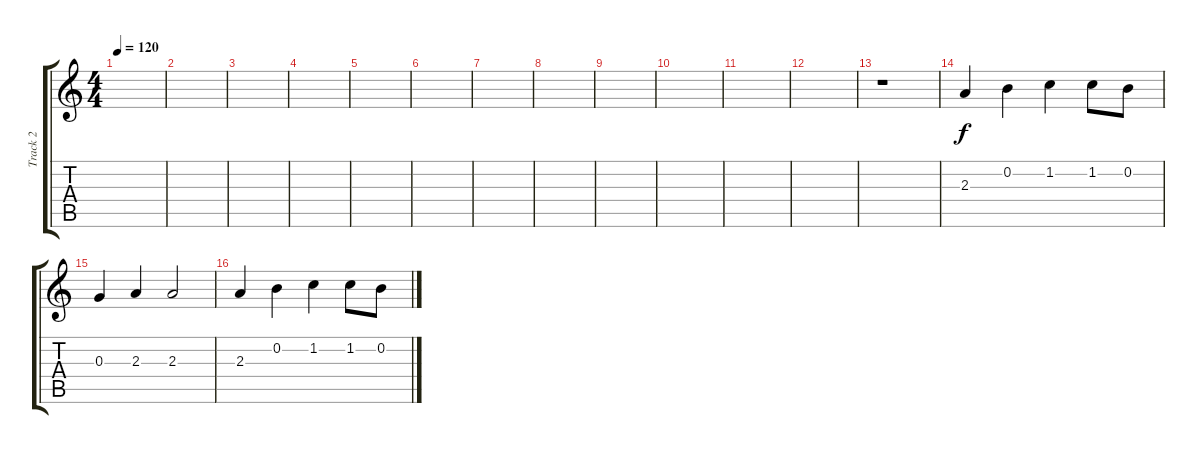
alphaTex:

\track ("Track 2" "Track 2") {instrument electricguitarjazz}
\staff {score tabs}
\tuning (E4 B3 G3 D3 A2 E2) {hide}
\ts (4 4)
\tempo 120
\clef g2
\ks c
|
|
|
|
|
|
|
|
|
|
|
|
r.1 |
2.3.4 0.2.4 1.2.4 1.2.8 0.2.8 |
0.3.4 2.3.4 2.3.2 |
2.3.4 0.2.4 1.2.4 1.2.8 0.2.8
